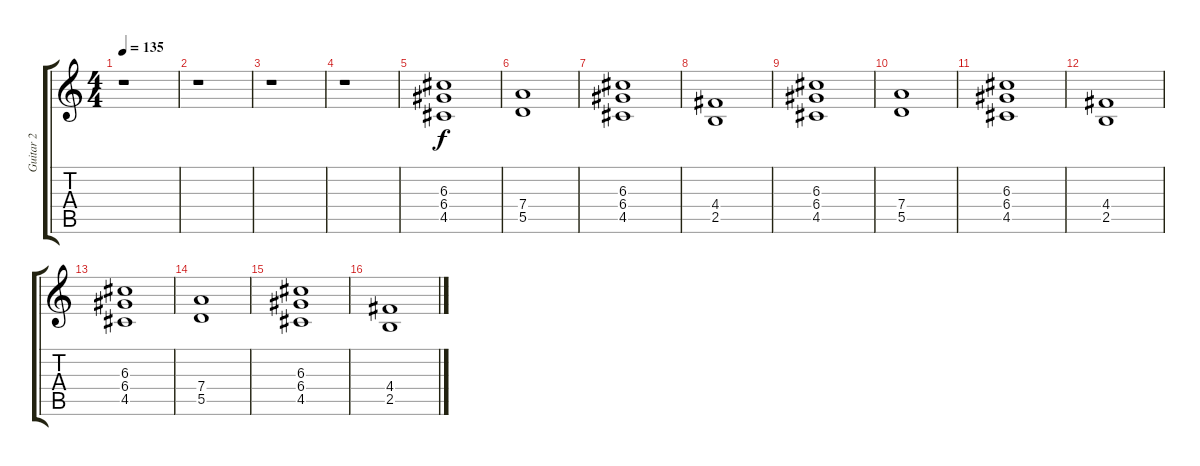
\track ("Guitar 2" "Guitar 2") {instrument distortionguitar}
\staff {score tabs}
\tuning (E4 B3 G3 D3 A2 E2) {hide}
\ts (4 4)
\tempo 135
\clef g2
\ks c
r.1{dy f} |
r.1 |
r.1 |
r.1 |
(6.3 6.4 4.5).1 |
(7.4 5.5).1 |
(6.3 6.4 4.5).1 |
(4.4 2.5).1 |
(6.3 6.4 4.5).1 |
(7.4 5.5).1 |
(6.3 6.4 4.5).1 |
(4.4 2.5).1 |
(6.3 6.4 4.5).1 |
(7.4 5.5).1 |
(6.3 6.4 4.5).1 |
(4.4 2.5).1
